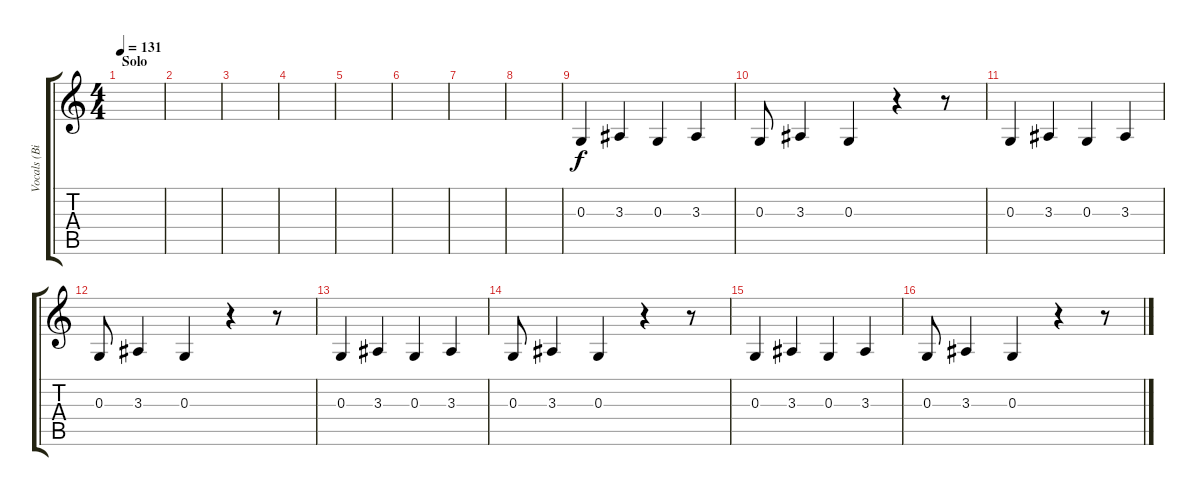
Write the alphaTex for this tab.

\track ("Vocals (Biff Malibu)" "Vocals (Bi") {instrument lead6voice}
\staff {score tabs}
\tuning (E4 B3 G3 D3 A2 E2) {hide}
\ts (4 4)
\section ("" "Solo")
\tempo 131
\clef g2
\ks c
|
|
|
|
|
|
|
|
0.3.4 3.3.4 0.3.4 3.3.4 |
0.3.8 3.3.4 0.3.4 r.4 r.8 |
0.3.4 3.3.4 0.3.4 3.3.4 |
0.3.8 3.3.4 0.3.4 r.4 r.8 |
0.3.4 3.3.4 0.3.4 3.3.4 |
0.3.8 3.3.4 0.3.4 r.4 r.8 |
0.3.4 3.3.4 0.3.4 3.3.4 |
0.3.8 3.3.4 0.3.4 r.4 r.8
